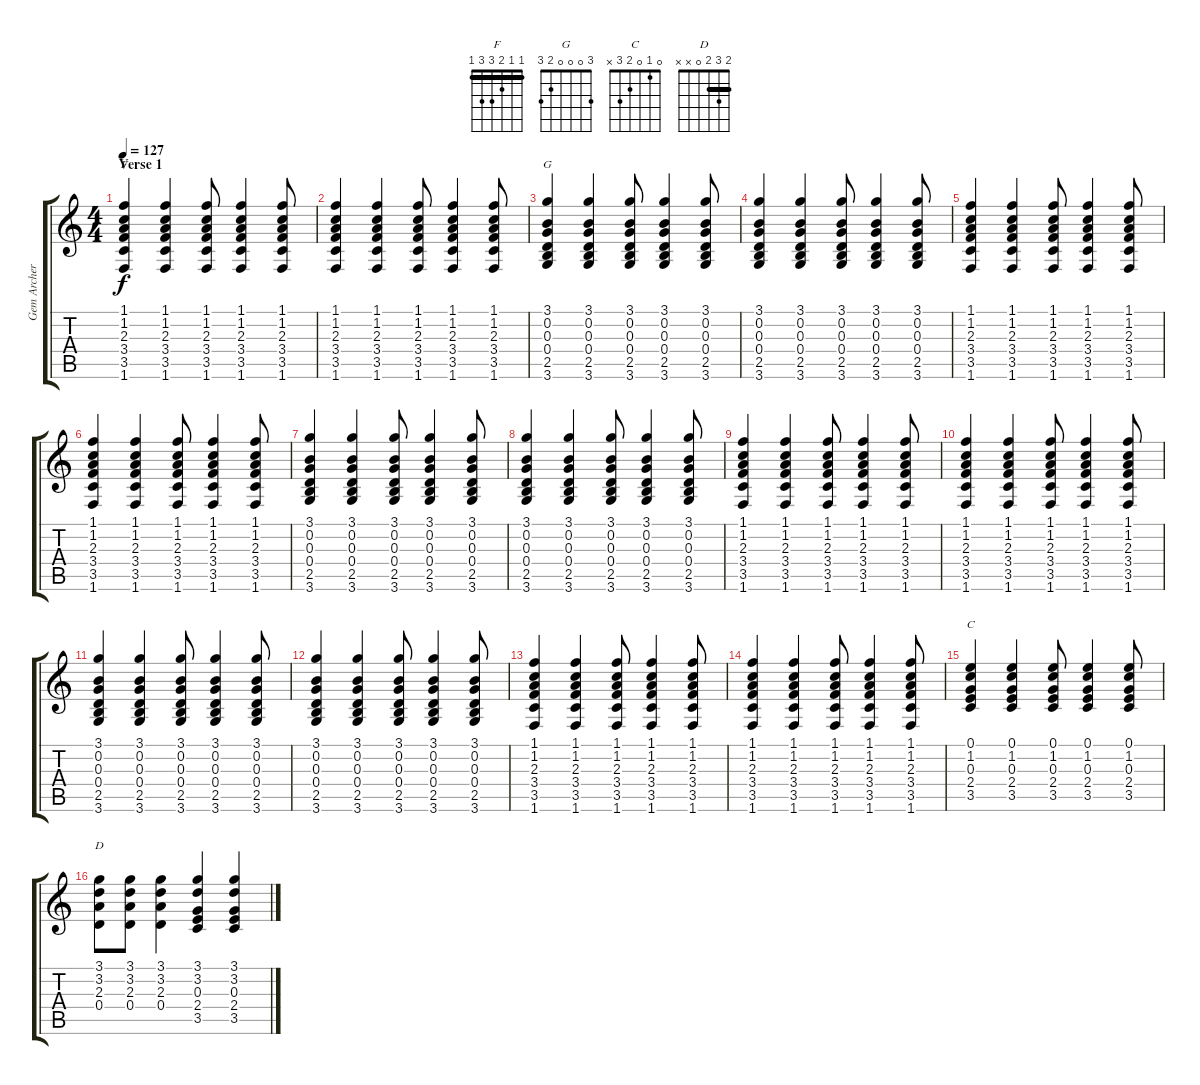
\track ("Gem Archer (Rhythm Guitar)" "Gem Archer") {instrument overdrivenguitar}
\staff {score tabs}
\tuning (E4 B3 G3 D3 A2 E2) {hide}
\chord ("F" 1 1 2 3 3 1) {barre 1}
\chord ("G" 3 0 0 0 2 3)
\chord ("C" 0 1 0 2 3 x)
\chord ("D" 2 3 2 0 x x) {barre 2}
\ts (4 4)
\section ("" "Verse 1")
\tempo 127
\clef g2
\ks c
(1.1 1.2 2.3 3.4 3.5 1.6).4{ch "F" dy f} (1.1 1.2 2.3 3.4 3.5 1.6).4 (1.1 1.2 2.3 3.4 3.5 1.6).8 (1.1 1.2 2.3 3.4 3.5 1.6).4 (1.1 1.2 2.3 3.4 3.5 1.6).8 |
(1.1 1.2 2.3 3.4 3.5 1.6).4 (1.1 1.2 2.3 3.4 3.5 1.6).4 (1.1 1.2 2.3 3.4 3.5 1.6).8 (1.1 1.2 2.3 3.4 3.5 1.6).4 (1.1 1.2 2.3 3.4 3.5 1.6).8 |
(3.1 0.2 0.3 0.4 2.5 3.6).4{ch "G"} (3.1 0.2 0.3 0.4 2.5 3.6).4 (3.1 0.2 0.3 0.4 2.5 3.6).8 (3.1 0.2 0.3 0.4 2.5 3.6).4 (3.1 0.2 0.3 0.4 2.5 3.6).8 |
(3.1 0.2 0.3 0.4 2.5 3.6).4 (3.1 0.2 0.3 0.4 2.5 3.6).4 (3.1 0.2 0.3 0.4 2.5 3.6).8 (3.1 0.2 0.3 0.4 2.5 3.6).4 (3.1 0.2 0.3 0.4 2.5 3.6).8 |
(1.1 1.2 2.3 3.4 3.5 1.6).4 (1.1 1.2 2.3 3.4 3.5 1.6).4 (1.1 1.2 2.3 3.4 3.5 1.6).8 (1.1 1.2 2.3 3.4 3.5 1.6).4 (1.1 1.2 2.3 3.4 3.5 1.6).8 |
(1.1 1.2 2.3 3.4 3.5 1.6).4 (1.1 1.2 2.3 3.4 3.5 1.6).4 (1.1 1.2 2.3 3.4 3.5 1.6).8 (1.1 1.2 2.3 3.4 3.5 1.6).4 (1.1 1.2 2.3 3.4 3.5 1.6).8 |
(3.1 0.2 0.3 0.4 2.5 3.6).4 (3.1 0.2 0.3 0.4 2.5 3.6).4 (3.1 0.2 0.3 0.4 2.5 3.6).8 (3.1 0.2 0.3 0.4 2.5 3.6).4 (3.1 0.2 0.3 0.4 2.5 3.6).8 |
(3.1 0.2 0.3 0.4 2.5 3.6).4 (3.1 0.2 0.3 0.4 2.5 3.6).4 (3.1 0.2 0.3 0.4 2.5 3.6).8 (3.1 0.2 0.3 0.4 2.5 3.6).4 (3.1 0.2 0.3 0.4 2.5 3.6).8 |
(1.1 1.2 2.3 3.4 3.5 1.6).4 (1.1 1.2 2.3 3.4 3.5 1.6).4 (1.1 1.2 2.3 3.4 3.5 1.6).8 (1.1 1.2 2.3 3.4 3.5 1.6).4 (1.1 1.2 2.3 3.4 3.5 1.6).8 |
(1.1 1.2 2.3 3.4 3.5 1.6).4 (1.1 1.2 2.3 3.4 3.5 1.6).4 (1.1 1.2 2.3 3.4 3.5 1.6).8 (1.1 1.2 2.3 3.4 3.5 1.6).4 (1.1 1.2 2.3 3.4 3.5 1.6).8 |
(3.1 0.2 0.3 0.4 2.5 3.6).4 (3.1 0.2 0.3 0.4 2.5 3.6).4 (3.1 0.2 0.3 0.4 2.5 3.6).8 (3.1 0.2 0.3 0.4 2.5 3.6).4 (3.1 0.2 0.3 0.4 2.5 3.6).8 |
(3.1 0.2 0.3 0.4 2.5 3.6).4 (3.1 0.2 0.3 0.4 2.5 3.6).4 (3.1 0.2 0.3 0.4 2.5 3.6).8 (3.1 0.2 0.3 0.4 2.5 3.6).4 (3.1 0.2 0.3 0.4 2.5 3.6).8 |
(1.1 1.2 2.3 3.4 3.5 1.6).4 (1.1 1.2 2.3 3.4 3.5 1.6).4 (1.1 1.2 2.3 3.4 3.5 1.6).8 (1.1 1.2 2.3 3.4 3.5 1.6).4 (1.1 1.2 2.3 3.4 3.5 1.6).8 |
(1.1 1.2 2.3 3.4 3.5 1.6).4 (1.1 1.2 2.3 3.4 3.5 1.6).4 (1.1 1.2 2.3 3.4 3.5 1.6).8 (1.1 1.2 2.3 3.4 3.5 1.6).4 (1.1 1.2 2.3 3.4 3.5 1.6).8 |
(0.1 1.2 0.3 2.4 3.5).4{ch "C"} (0.1 1.2 0.3 2.4 3.5).4 (0.1 1.2 0.3 2.4 3.5).8 (0.1 1.2 0.3 2.4 3.5).4 (0.1 1.2 0.3 2.4 3.5).8 |
(3.1 3.2 2.3 0.4).8{ch "D"} (3.1 3.2 2.3 0.4).8 (3.1 3.2 2.3 0.4).4 (3.1 3.2 0.3 2.4 3.5).4 (3.1 3.2 0.3 2.4 3.5).4
